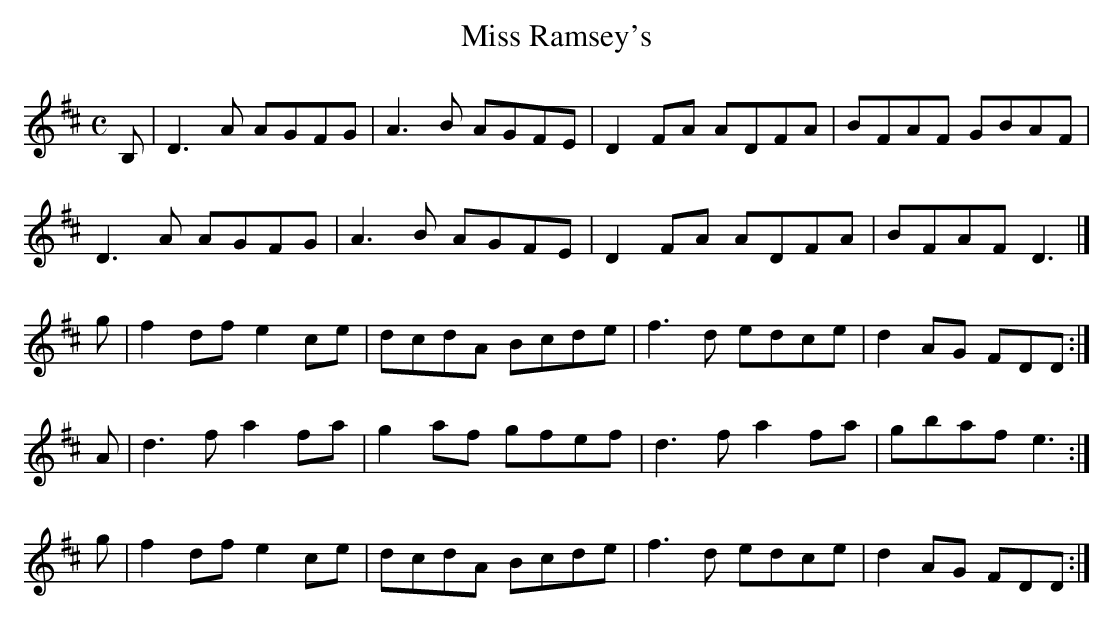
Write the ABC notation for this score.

X:1
T:Miss Ramsey's
M:C
L:1/8
K:D Major
B,|D3A AGFG|A3B AGFE|D2FA ADFA|BFAF GBAF|!
D3A AGFG|A3B AGFE|D2FA ADFA|BFAF D3|]!
g|f2df e2ce|dcdA Bcde|f3d edce|d2AG FDD:|!
A|d3f a2fa|g2af gfef|d3f a2fa|gbaf e3:|!
g|f2df e2ce|dcdA Bcde|f3d edce|d2AG FDD:|!
